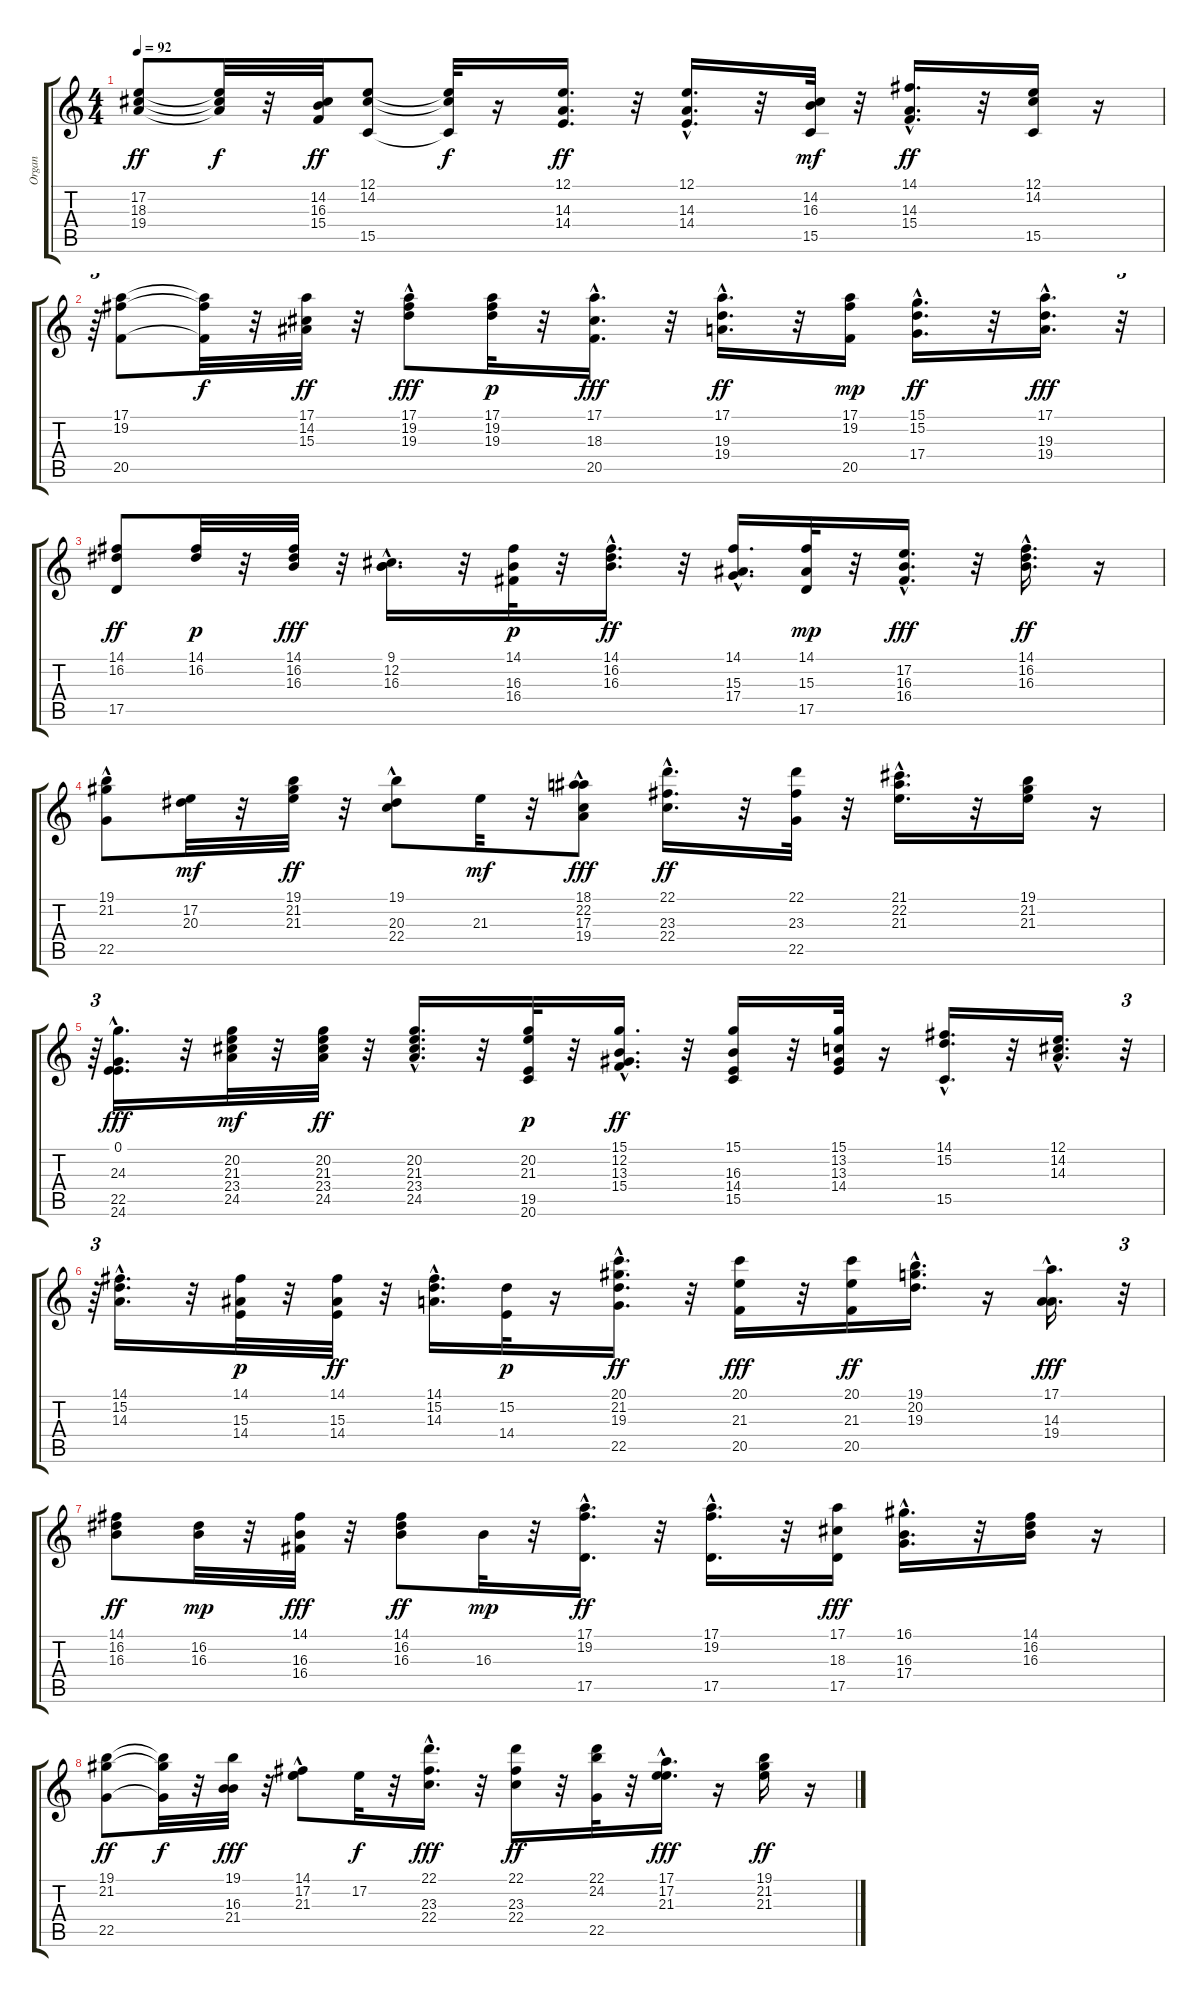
\track ("Organ " "Organ ") {instrument rockorgan}
\staff {score tabs}
\tuning (E4 B3 G3 D3 A2 E2) {hide}
\ts (4 4)
\tempo 92
\clef g2
\ks c
(17.2 18.3 19.4).8{dy ff volume 12} (17.2{t} 18.3{t} 19.4{t}).32{dy f} r.32 (14.2 16.3 15.4).32{dy ff volume 12} (12.1 14.2 15.5).8 (12.1{t} 14.2{t} 15.5{t}).32{dy f} r.16 (12.1 14.3 14.4).16{d dy ff} r.32 (12.1{hac} 14.3 14.4).16{d} r.32 (14.2 16.3 15.5).32{dy mf} r.32 (14.1{hac} 14.3{hac} 15.4).16{d dy ff} r.32 (12.1 14.2 15.5).16 r.16 |
r.64{tu (3 2)} (17.1 19.2 20.5).8 (17.1{t} 19.2{t} 20.5{t}).32{dy f} r.32 (17.1 14.2 15.3).32{dy ff} r.32 (17.1 19.2{hac} 19.3{hac}).8{dy fff} (17.1 19.2 19.3).32{dy p} r.32 (17.1{hac} 18.3 20.5{hac}).16{d dy fff} r.32 (17.1{hac} 19.3{hac} 19.4{hac}).16{d dy ff} r.32 (17.1 19.2 20.5).16{dy mp} (15.1{hac} 15.2{hac} 17.4{hac}).16{d dy ff} r.32 (17.1{hac} 19.3{hac} 19.4{hac}).16{d dy fff} r.32{tu (3 2)} |
(14.1 16.2 17.5).8{dy ff} (14.1 16.2).32{dy p} r.32 (14.1 16.2 16.3).32{dy fff} r.32 (9.1{hac} 12.2{hac} 16.3{hac}).16{d} r.32 (14.1 16.3 16.4).32{dy p} r.32 (14.1{hac} 16.2{hac} 16.3{hac}).16{d dy ff} r.32 (14.1{hac} 15.3 17.4).16{d} (14.1 15.3 17.5).32{dy mp} r.32 (17.2{hac} 16.3{hac} 16.4{hac}).16{d dy fff} r.32 (14.1 16.2{hac} 16.3).16{d dy ff} r.16 |
(19.1 21.2 22.5{hac}).8 (17.2 20.3).32{dy mf} r.32 (19.1 21.2 21.3).32{dy ff} r.32 (19.1 20.3 22.4{hac}).8 21.3.32{dy mf} r.32 (18.1 22.2 17.3{hac} 19.4{hac}).8{dy fff} (22.1 23.3{hac} 22.4).16{d dy ff} r.32 (22.1 23.3 22.5).32 r.32 (21.1{hac} 22.2 21.3{hac}).16{d} r.32 (19.1 21.2 21.3).16 r.16 |
r.64{tu (3 2)} (0.1{hac} 24.3{hac} 22.5{hac} 24.6{hac}).16{d dy fff} r.32 (20.2 21.3 23.4 24.5).32{dy mf} r.32 (20.2 21.3 23.4 24.5).32{dy ff} r.32 (20.2{hac} 21.3{hac} 23.4 24.5{hac}).16{d} r.32 (20.2 21.3 19.5 20.6).32{dy p} r.32 (15.1{hac} 12.2{hac} 13.3{hac} 15.4{hac}).16{d dy ff} r.32 (15.1 16.3 14.4 15.5).16 r.32 (15.1 13.2 13.3 14.4).32 r.16 (14.1{hac} 15.2{hac} 15.5{hac}).16{d} r.32 (12.1 14.2{hac} 14.3).16{d} r.32{tu (3 2)} |
r.64{tu (3 2)} (14.1{hac} 15.2{hac} 14.3{hac}).16{d} r.32 (14.1 15.3 14.4).32{dy p} r.32 (14.1 15.3 14.4).32{dy ff} r.32 (14.1 15.2{hac} 14.3{hac}).16{d} (15.2 14.4).32{dy p} r.16 (20.1{hac} 21.2 19.3{hac} 22.5).16{d dy ff} r.32 (20.1 21.3 20.5).16{dy fff} r.32 (20.1 21.3 20.5).16{dy ff} (19.1{hac} 20.2{hac} 19.3{hac}).16{d} r.16 (17.1 14.3{hac} 19.4).16{d dy fff} r.32{tu (3 2)} |
(14.1 16.2 16.3).8{dy ff} (16.2 16.3).32{dy mp} r.32 (14.1 16.3 16.4).32{dy fff} r.32 (14.1 16.2 16.3).8{dy ff} 16.3.32{dy mp} r.32 (17.1{hac} 19.2{hac} 17.5{hac}).16{d dy ff} r.32 (17.1{hac} 19.2 17.5).16{d} r.32 (17.1 18.3 17.5).16{dy fff} (16.1{hac} 16.3 17.4).16{d} r.32 (14.1 16.2 16.3).16 r.16 |
(19.1 21.2 22.5).8{dy ff} (19.1{t} 21.2{t} 22.5{t}).32{dy f} r.32 (19.1 16.3 21.4).32{dy fff} r.32 (14.1 17.2{hac} 21.3).8 17.2.32{dy f} r.32 (22.1{hac} 23.3{hac} 22.4{hac}).16{d dy fff} r.32 (22.1 23.3 22.4).16{dy ff} r.32 (22.1 24.2 22.5).32 r.32 (17.1{hac} 17.2{hac} 21.3{hac}).16{d dy fff} r.16 (19.1 21.2 21.3).16{dy ff} r.16
